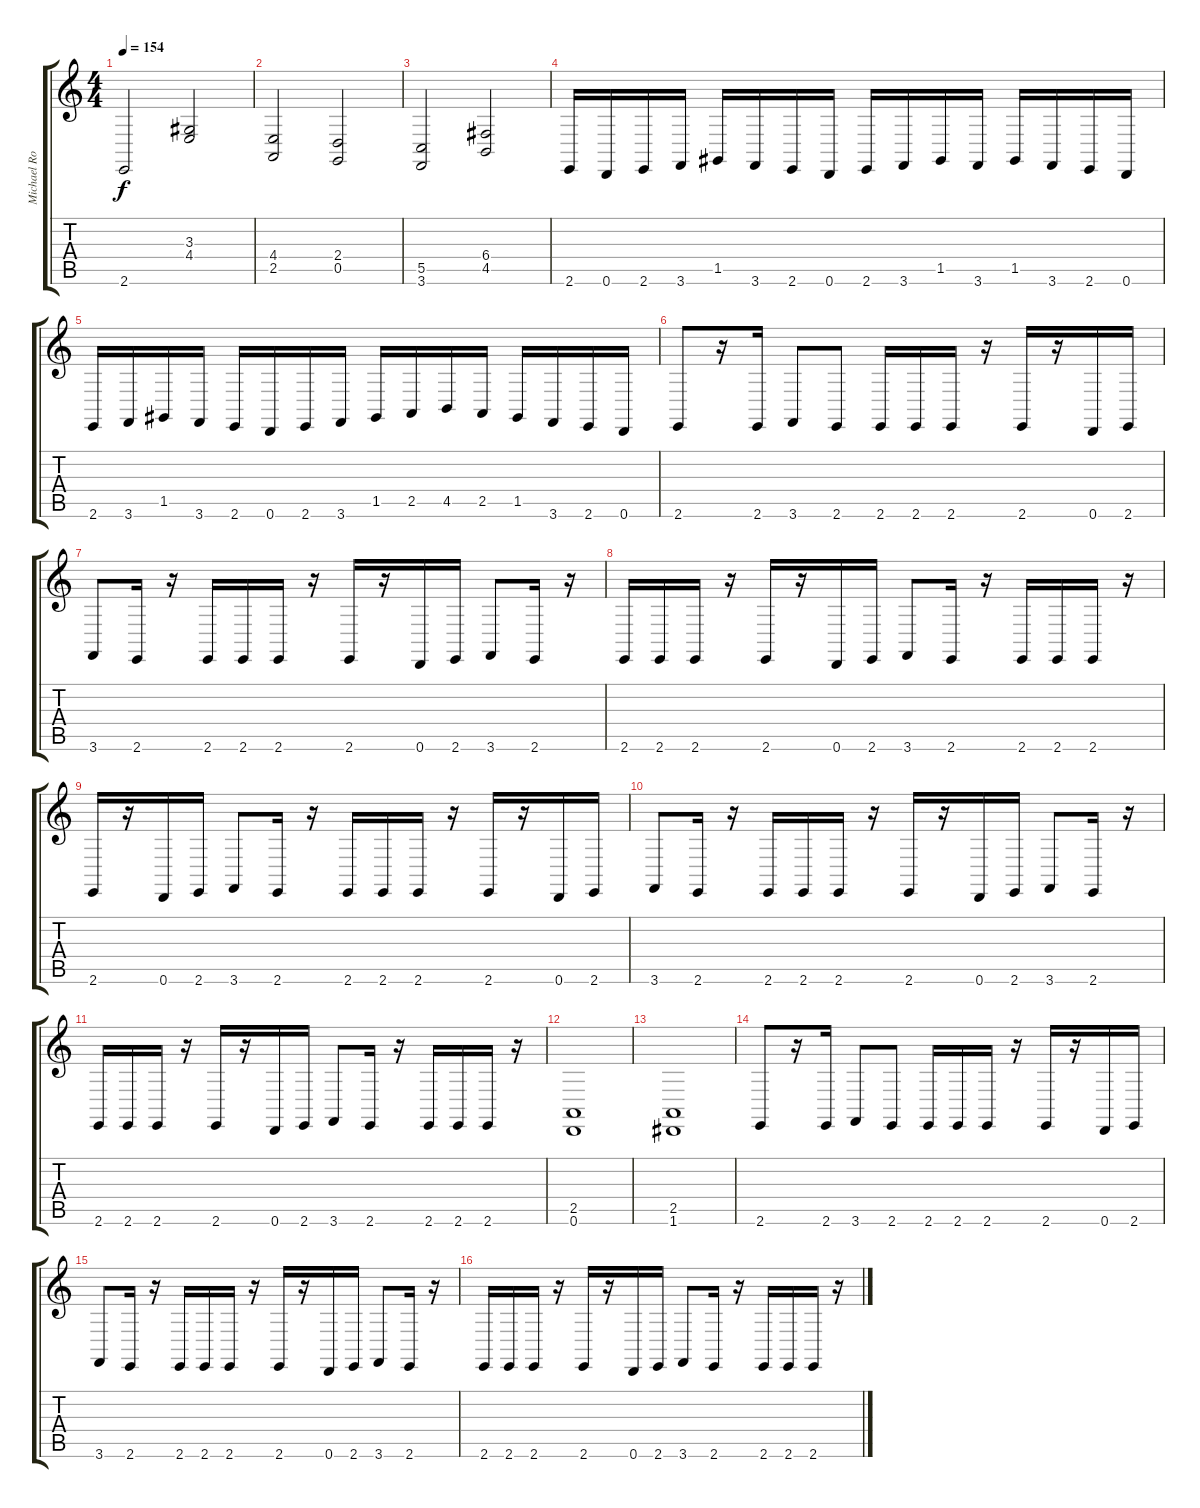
\track ("Michael Romeo (guitar)" "Michael Ro") {instrument lead2sawtooth}
\staff {score tabs}
\tuning (D4 A3 F3 C3 G2 D2) {hide}
\ts (4 4)
\tempo 154
\clef g2
\ks c
2.6.2{dy f} (3.3 4.4).2 |
(4.4 2.5).2 (2.4 0.5).2 |
(5.5 3.6).2 (6.4 4.5).2 |
2.6.16 0.6.16 2.6.16 3.6.16 1.5.16 3.6.16 2.6.16 0.6.16 2.6.16 3.6.16 1.5.16 3.6.16 1.5.16 3.6.16 2.6.16 0.6.16 |
2.6.16 3.6.16 1.5.16 3.6.16 2.6.16 0.6.16 2.6.16 3.6.16 1.5.16 2.5.16 4.5.16 2.5.16 1.5.16 3.6.16 2.6.16 0.6.16 |
2.6.8 r.16 2.6.16 3.6.8 2.6.8 2.6.16 2.6.16 2.6.16 r.16 2.6.16 r.16 0.6.16 2.6.16 |
3.6.8 2.6.16 r.16 2.6.16 2.6.16 2.6.16 r.16 2.6.16 r.16 0.6.16 2.6.16 3.6.8 2.6.16 r.16 |
2.6.16 2.6.16 2.6.16 r.16 2.6.16 r.16 0.6.16 2.6.16 3.6.8 2.6.16 r.16 2.6.16 2.6.16 2.6.16 r.16 |
2.6.16 r.16 0.6.16 2.6.16 3.6.8 2.6.16 r.16 2.6.16 2.6.16 2.6.16 r.16 2.6.16 r.16 0.6.16 2.6.16 |
3.6.8 2.6.16 r.16 2.6.16 2.6.16 2.6.16 r.16 2.6.16 r.16 0.6.16 2.6.16 3.6.8 2.6.16 r.16 |
2.6.16 2.6.16 2.6.16 r.16 2.6.16 r.16 0.6.16 2.6.16 3.6.8 2.6.16 r.16 2.6.16 2.6.16 2.6.16 r.16 |
(2.5 0.6).1 |
(2.5 1.6).1 |
2.6.8 r.16 2.6.16 3.6.8 2.6.8 2.6.16 2.6.16 2.6.16 r.16 2.6.16 r.16 0.6.16 2.6.16 |
3.6.8 2.6.16 r.16 2.6.16 2.6.16 2.6.16 r.16 2.6.16 r.16 0.6.16 2.6.16 3.6.8 2.6.16 r.16 |
2.6.16 2.6.16 2.6.16 r.16 2.6.16 r.16 0.6.16 2.6.16 3.6.8 2.6.16 r.16 2.6.16 2.6.16 2.6.16 r.16
